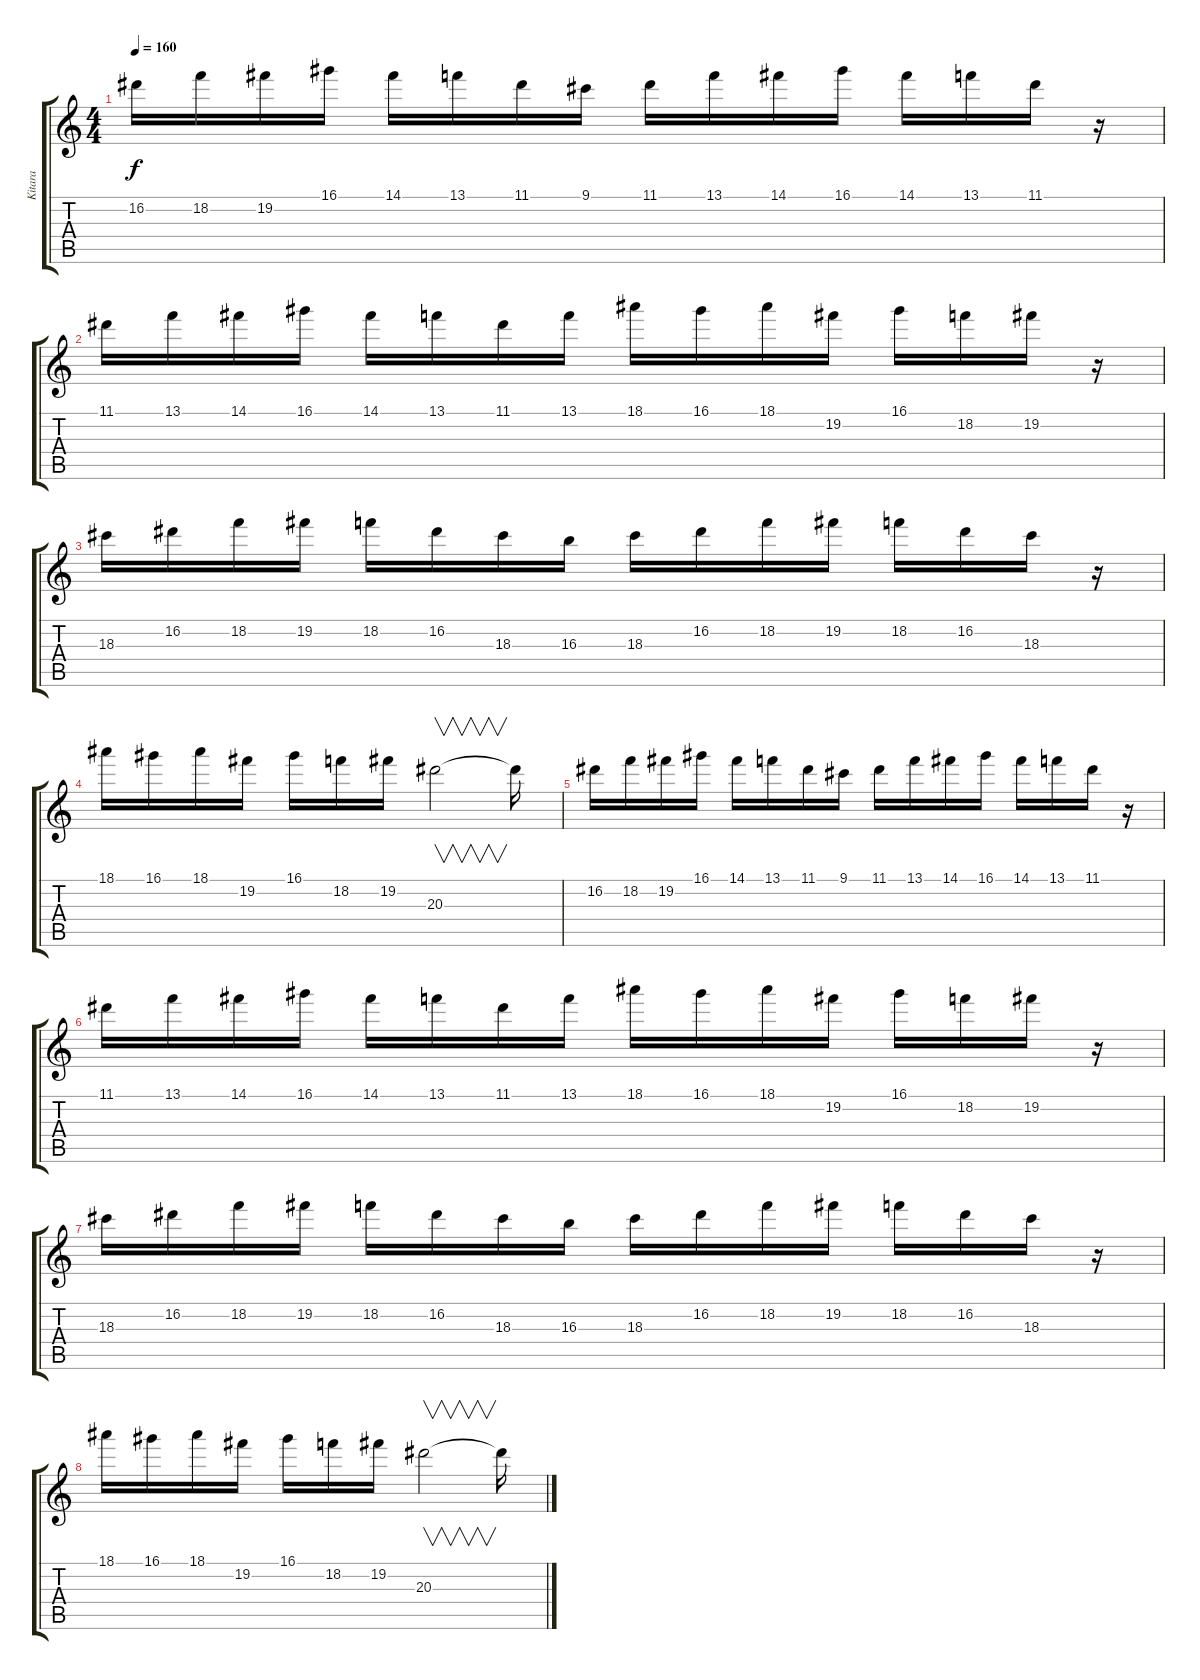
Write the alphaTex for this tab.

\track ("Kitara" "Kitara") {instrument distortionguitar}
\staff {score tabs}
\tuning (E4 B3 G3 D3 A2 E2) {hide}
\ts (4 4)
\tempo 160
\clef g2
\ks c
16.2.16{dy f instrument distortionguitar} 18.2.16 19.2.16 16.1.16 14.1.16 13.1.16 11.1.16 9.1.16 11.1.16 13.1.16 14.1.16 16.1.16 14.1.16 13.1.16 11.1.16 r.16 |
11.1.16 13.1.16 14.1.16 16.1.16 14.1.16 13.1.16 11.1.16 13.1.16 18.1.16 16.1.16 18.1.16 19.2.16 16.1.16 18.2.16 19.2.16 r.16 |
18.3.16 16.2.16 18.2.16 19.2.16 18.2.16 16.2.16 18.3.16 16.3.16 18.3.16 16.2.16 18.2.16 19.2.16 18.2.16 16.2.16 18.3.16 r.16 |
18.1.16 16.1.16 18.1.16 19.2.16 16.1.16 18.2.16 19.2.16 20.3.2{v} 20.3{t}.16 |
16.2.16 18.2.16 19.2.16 16.1.16 14.1.16 13.1.16 11.1.16 9.1.16 11.1.16 13.1.16 14.1.16 16.1.16 14.1.16 13.1.16 11.1.16 r.16 |
11.1.16 13.1.16 14.1.16 16.1.16 14.1.16 13.1.16 11.1.16 13.1.16 18.1.16 16.1.16 18.1.16 19.2.16 16.1.16 18.2.16 19.2.16 r.16 |
18.3.16 16.2.16 18.2.16 19.2.16 18.2.16 16.2.16 18.3.16 16.3.16 18.3.16 16.2.16 18.2.16 19.2.16 18.2.16 16.2.16 18.3.16 r.16 |
18.1.16 16.1.16 18.1.16 19.2.16 16.1.16 18.2.16 19.2.16 20.3.2{v} 20.3{t}.16
